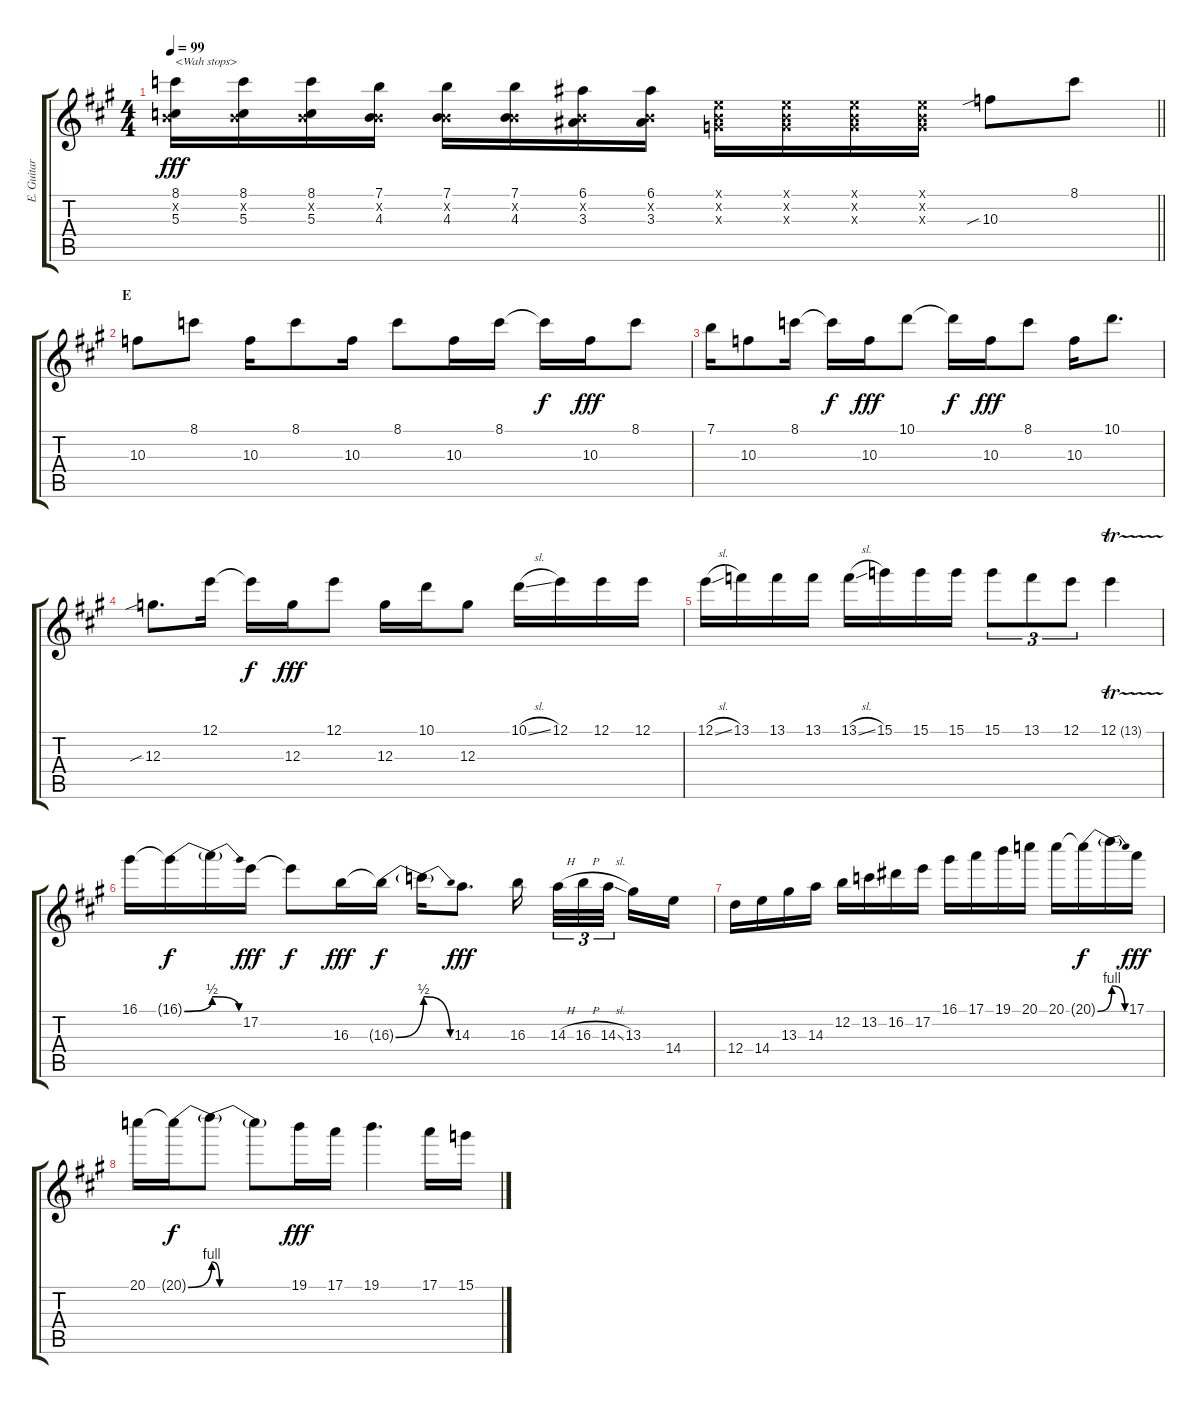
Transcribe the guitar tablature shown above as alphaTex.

\track ("E. Guitar III" "E. Guitar ") {instrument overdrivenguitar}
\staff {score tabs}
\tuning (E4 B3 G3 D3 A2 E2) {hide}
\ts (4 4)
\tempo 99
\clef g2
\barLineRight lightlight
\ks a
(8.1 0.2{x} 5.3).16{txt "<Wah stops>" dy fff} (8.1 0.2{x} 5.3).16 (8.1 0.2{x} 5.3).16 (7.1 0.2{x} 4.3).16 (7.1 0.2{x} 4.3).16 (7.1 0.2{x} 4.3).16 (6.1 0.2{x} 3.3).16 (6.1 0.2{x} 3.3).16 (0.1{x} 0.2{x} 0.3{x}).16 (0.1{x} 0.2{x} 0.3{x}).16 (0.1{x} 0.2{x} 0.3{x}).16 (0.1{x} 0.2{x} 0.3{x}).16 10.3{sib}.8 8.1.8 |
\section ("" "E")
10.3.8 8.1.8 10.3.16 8.1.8 10.3.16 8.1.8 10.3.16 8.1.16 8.1{t}.16{dy f} 10.3.16{dy fff} 8.1.8 |
7.1.16 10.3.8 8.1.16 8.1{t}.16{dy f} 10.3.16{dy fff} 10.1.8 10.1{t}.16{dy f} 10.3.16{dy fff} 8.1.8 10.3.16 10.1.8{d} |
12.3{sib}.8{d} 12.1.16 12.1{t}.16{dy f} 12.3.16{dy fff} 12.1.8 12.3.16 10.1.16 12.3.8 10.1{sl}.16 12.1.16 12.1.16 12.1.16 |
12.1{sl}.16 13.1.16 13.1.16 13.1.16 13.1{sl}.16 15.1.16 15.1.16 15.1.16 15.1.8{tu (3 2)} 13.1.8{tu (3 2)} 12.1.8{tu (3 2)} 12.1{tr (13 32)}.4 |
16.1.16 16.1{be (bend 0 0 60 2) t}.16{dy f} 16.1{be (release 0 2 60 0) t}.16 17.2.16{dy fff} 17.2{t}.8{dy f} 16.3.16{dy fff} 16.3{be (bend 0 0 60 2) t}.16{dy f} 16.3{be (release 0 2 60 0) t}.16 14.3.8{d dy fff} 16.3.16{beam splitsecondary} 14.3{h}.32{tu (3 2)} 16.3{h}.32{tu (3 2)} 14.3{sl}.32{tu (3 2) beam splitsecondary} 13.3.16 14.4.16 |
12.4.16 14.4.16 13.3.16 14.3.16 12.2.16 13.2.16 16.2.16 17.2.16 16.1.16 17.1.16 19.1.16 20.1.16 20.1.16 20.1{be (bend 0 0 60 4) t}.16{dy f} 20.1{be (release 0 4 60 0) t}.16 17.1.16{dy fff} |
20.1.16 20.1{be (bend 0 0 60 4) t}.16{dy f} 20.1{be (custom 0 4 6 0 12 0 30 0 60 0) t}.8 20.1{t}.8 19.1.16{dy fff} 17.1.16 19.1.4{d} 17.1.16 15.1.16
